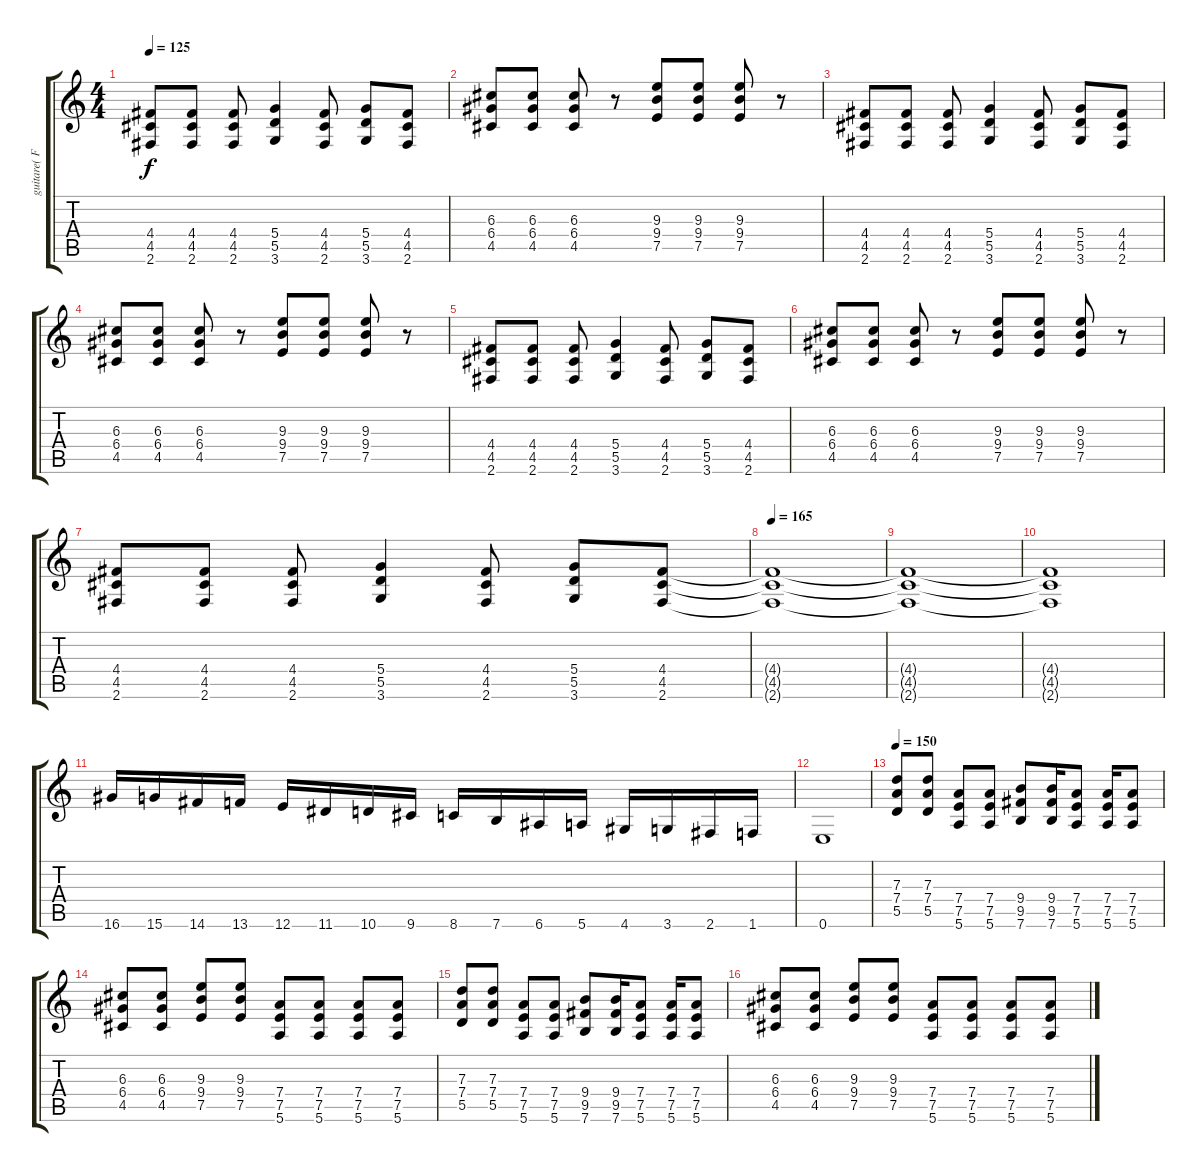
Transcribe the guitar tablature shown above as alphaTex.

\track ("guitare( Fred )" "guitare( F") {instrument distortionguitar}
\staff {score tabs}
\tuning (E4 B3 G3 D3 A2 E2) {hide}
\ts (4 4)
\tempo 125
\clef g2
\ks c
(4.4 4.5 2.6).8{dy f} (4.4 4.5 2.6).8 (4.4 4.5 2.6).8 (5.4 5.5 3.6).4 (4.4 4.5 2.6).8 (5.4 5.5 3.6).8 (4.4 4.5 2.6).8 |
(6.3 6.4 4.5).8 (6.3 6.4 4.5).8 (6.3 6.4 4.5).8 r.8 (9.3 9.4 7.5).8 (9.3 9.4 7.5).8 (9.3 9.4 7.5).8 r.8 |
(4.4 4.5 2.6).8 (4.4 4.5 2.6).8 (4.4 4.5 2.6).8 (5.4 5.5 3.6).4 (4.4 4.5 2.6).8 (5.4 5.5 3.6).8 (4.4 4.5 2.6).8 |
(6.3 6.4 4.5).8 (6.3 6.4 4.5).8 (6.3 6.4 4.5).8 r.8 (9.3 9.4 7.5).8 (9.3 9.4 7.5).8 (9.3 9.4 7.5).8 r.8 |
(4.4 4.5 2.6).8 (4.4 4.5 2.6).8 (4.4 4.5 2.6).8 (5.4 5.5 3.6).4 (4.4 4.5 2.6).8 (5.4 5.5 3.6).8 (4.4 4.5 2.6).8 |
(6.3 6.4 4.5).8 (6.3 6.4 4.5).8 (6.3 6.4 4.5).8 r.8 (9.3 9.4 7.5).8 (9.3 9.4 7.5).8 (9.3 9.4 7.5).8 r.8 |
(4.4 4.5 2.6).8 (4.4 4.5 2.6).8 (4.4 4.5 2.6).8 (5.4 5.5 3.6).4 (4.4 4.5 2.6).8 (5.4 5.5 3.6).8 (4.4 4.5 2.6).8 |
\tempo 165
(4.4{t} 4.5{t} 2.6{t}).1 |
(4.4{t} 4.5{t} 2.6{t}).1 |
(4.4{t} 4.5{t} 2.6{t}).1 |
16.6.16 15.6.16 14.6.16 13.6.16 12.6.16 11.6.16 10.6.16 9.6.16 8.6.16 7.6.16 6.6.16 5.6.16 4.6.16 3.6.16 2.6.16 1.6.16 |
0.6.1 |
\tempo 150
(7.3 7.4 5.5).8 (7.3 7.4 5.5).8 (7.4 7.5 5.6).8 (7.4 7.5 5.6).8 (9.4 9.5 7.6).8 (9.4 9.5 7.6).16 (7.4 7.5 5.6).8 (7.4 7.5 5.6).16 (7.4 7.5 5.6).8 |
(6.3 6.4 4.5).8 (6.3 6.4 4.5).8 (9.3 9.4 7.5).8 (9.3 9.4 7.5).8 (7.4 7.5 5.6).8 (7.4 7.5 5.6).8 (7.4 7.5 5.6).8 (7.4 7.5 5.6).8 |
(7.3 7.4 5.5).8 (7.3 7.4 5.5).8 (7.4 7.5 5.6).8 (7.4 7.5 5.6).8 (9.4 9.5 7.6).8 (9.4 9.5 7.6).16 (7.4 7.5 5.6).8 (7.4 7.5 5.6).16 (7.4 7.5 5.6).8 |
(6.3 6.4 4.5).8 (6.3 6.4 4.5).8 (9.3 9.4 7.5).8 (9.3 9.4 7.5).8 (7.4 7.5 5.6).8 (7.4 7.5 5.6).8 (7.4 7.5 5.6).8 (7.4 7.5 5.6).8
